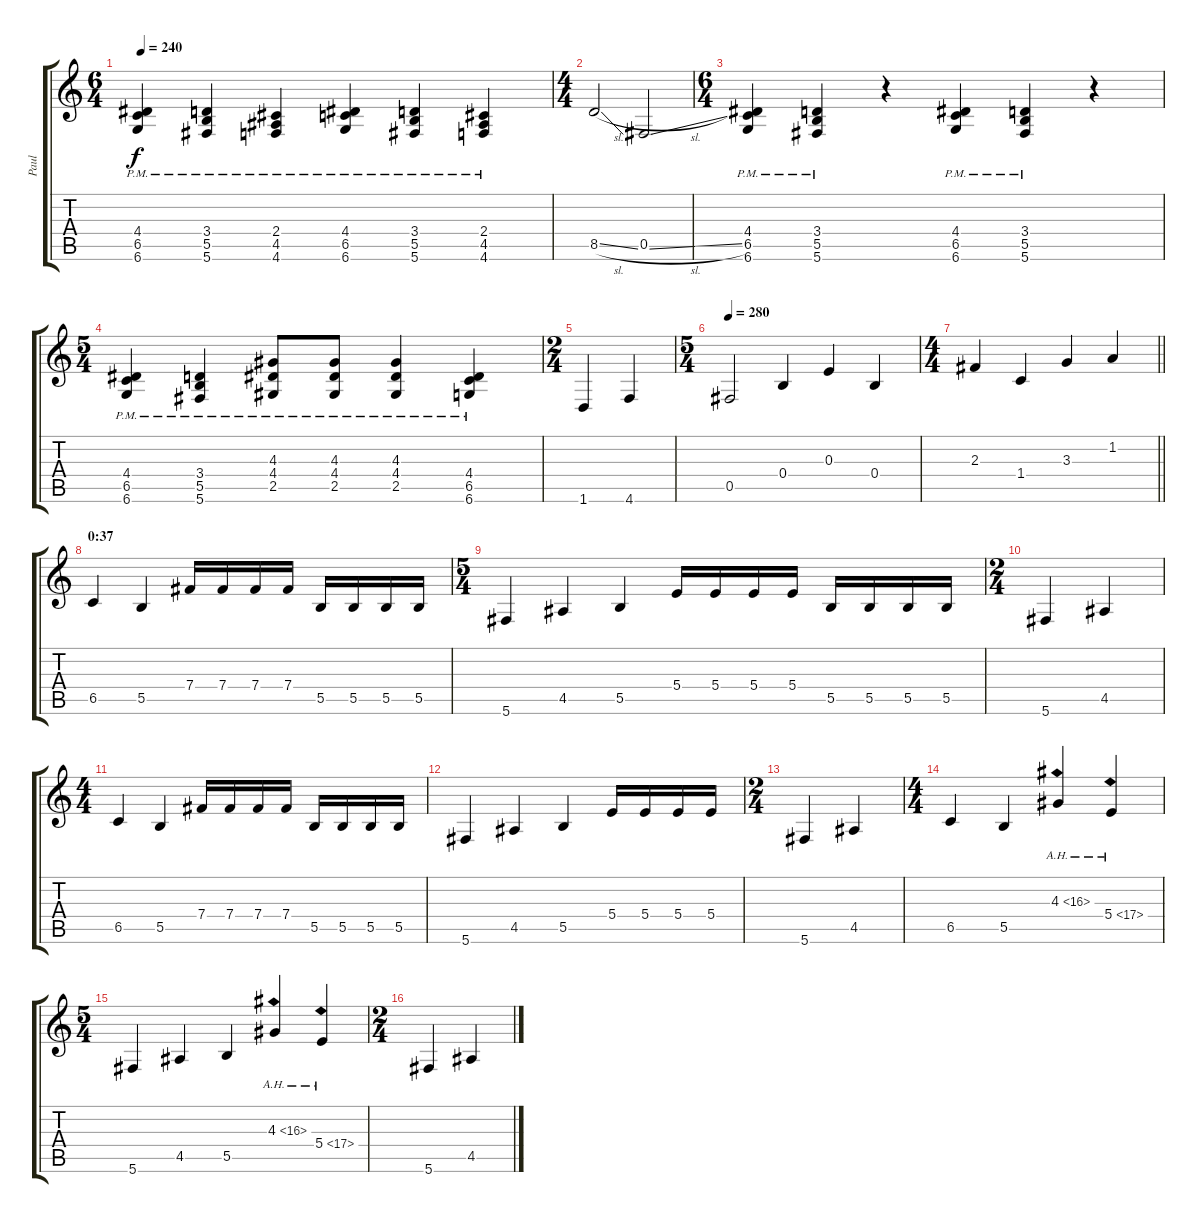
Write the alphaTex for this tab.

\track ("Paul" "Paul") {instrument distortionguitar}
\staff {score tabs}
\tuning (Db4 Ab3 E3 B2 Gb2 Db2) {hide}
\ts (6 4)
\tempo 240
\clef g2
\ks c
(4.4{pm} 6.5{pm} 6.6{pm}).4{dy f} (3.4{pm} 5.5{pm} 5.6{pm}).4 (2.4{pm} 4.5{pm} 4.6{pm}).4 (4.4{pm} 6.5{pm} 6.6{pm}).4 (3.4{pm} 5.5{pm} 5.6{pm}).4 (2.4{pm} 4.5{pm} 4.6{pm}).4 |
\ts (4 4)
8.5{sl}.2 0.5{sl}.2 |
\ts (6 4)
(4.4{pm} 6.5{pm} 6.6{pm}).4 (3.4{pm} 5.5{pm} 5.6{pm}).4 r.4 (4.4{pm} 6.5{pm} 6.6{pm}).4 (3.4{pm} 5.5{pm} 5.6{pm}).4 r.4 |
\ts (5 4)
(4.4{pm} 6.5{pm} 6.6{pm}).4 (3.4{pm} 5.5{pm} 5.6{pm}).4 (4.3{pm} 4.4{pm} 2.5{pm}).8 (4.3{pm} 4.4{pm} 2.5{pm}).8 (4.3{pm} 4.4{pm} 2.5{pm}).4 (4.4{pm} 6.5{pm} 6.6{pm}).4 |
\ts (2 4)
1.6.4 4.6.4 |
\ts (5 4)
\tempo 280
0.5.2 0.4.4 0.3.4 0.4.4 |
\ts (4 4)
\barLineRight lightlight
2.3.4 1.4.4 3.3.4 1.2.4 |
\section ("" "0:37")
6.5.4 5.5.4 7.4.16 7.4.16 7.4.16 7.4.16 5.5.16 5.5.16 5.5.16 5.5.16 |
\ts (5 4)
5.6.4 4.5.4 5.5.4 5.4.16 5.4.16 5.4.16 5.4.16 5.5.16 5.5.16 5.5.16 5.5.16 |
\ts (2 4)
5.6.4 4.5.4 |
\ts (4 4)
6.5.4 5.5.4 7.4.16 7.4.16 7.4.16 7.4.16 5.5.16 5.5.16 5.5.16 5.5.16 |
5.6.4 4.5.4 5.5.4 5.4.16 5.4.16 5.4.16 5.4.16 |
\ts (2 4)
5.6.4 4.5.4 |
\ts (4 4)
6.5.4 5.5.4 4.3{ah 12}.4 5.4{ah 12}.4 |
\ts (5 4)
5.6.4 4.5.4 5.5.4 4.3{ah 12}.4 5.4{ah 12}.4 |
\ts (2 4)
5.6.4 4.5.4
